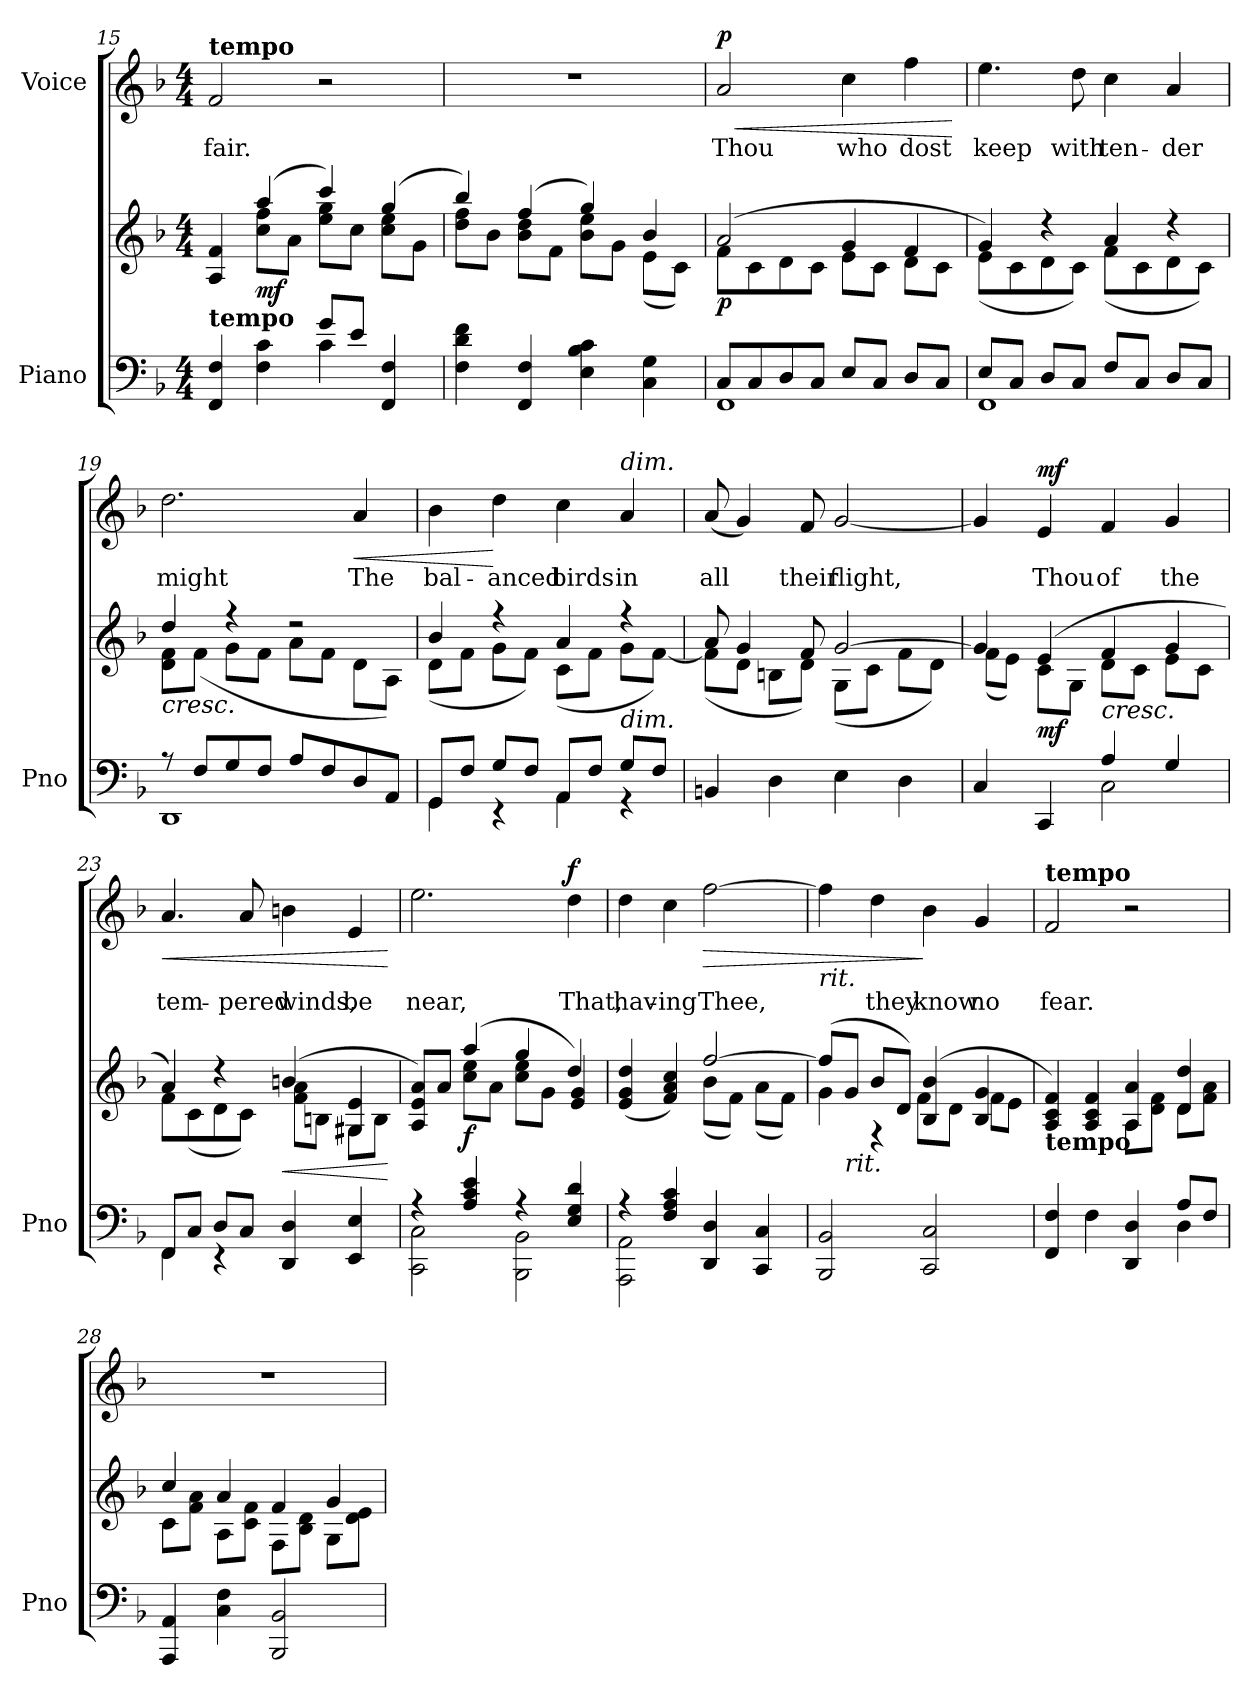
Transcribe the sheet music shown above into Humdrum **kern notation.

**kern	**kern	**dynam	**kern	**text	**dynam
*part2	*part2	*part2	*part1	*part1	*part1
*staff3	*staff2	*staff2/3	*staff1	*staff1	*staff1
*I"Piano	*	*	*I"Voice	*	*
*I'Pno	*	*	*	*	*
*clefF4	*clefG2	*	*clefG2	*	*
*k[b-]	*k[b-]	*	*k[b-]	*	*
*M4/4	*M4/4	*	*M4/4	*	*
=15	=15	=15	=15	=15	=15
*^	*^	*	*	*	*
!	!	!	!	!	!LO:TX:a:B:t=tempo	!	!
!	!	!LO:TX:b:B:t=tempo	!	!	!	!	!
!	!	!	!	!	!	!LO:LY:b	!
4FF/ 4F/	2ryy	4A/ 4f/	4ryy	.	2f/	fair.	.
!	!	!	!	!LO:DY:b	!	!	!
4F\ 4c\	.	(4aa/	8cc\ 8ff\L	mf	.	.	.
.	.	.	8a\J	.	.	.	.
8g/L	4c\	4ccc/)	8ee\ 8gg\L	.	2r	.	.
8e/J	.	.	8cc\J	.	.	.	.
4FF/ 4F/	4ryy	(4gg/	8cc\ 8ee\L	.	.	.	.
.	.	.	8g\J	.	.	.	.
*v	*v	*	*	*	*	*	*
!!LO:LB:g=z
=16	=16	=16	=16	=16	=16	=16
4F\ 4d\ 4f\	4bb-/)	8dd\ 8ff\L	.	1r	.	.
.	.	8b-\J	.	.	.	.
4FF/ 4F/	(4ff/	8b-\ 8dd\L	.	.	.	.
.	.	8f\J	.	.	.	.
4E\ 4B-\ 4c\	4gg/)	8b-\ 8ee\L	.	.	.	.
.	.	8g\J	.	.	.	.
4C\ 4G\	4b-/	(8e\L	.	.	.	.
.	.	8c\J)	.	.	.	.
=17	=17	=17	=17	=17	=17	=17
*^	*	*	*	*	*	*
!	!	!	!	!LO:DY:b	!	!LO:LY:b	!LO:HP:b
!	!	!	!	!	!	!	!LO:DY:n=1:a
8C/L	1FF	(2a/	8f\L	p	2a/	Thou	< p
8C/	.	.	8c\	.	.	.	.
8D/	.	.	8d\	.	.	.	.
8C/J	.	.	8c\J	.	.	.	.
!	!	!	!	!	!	!LO:LY:b	!
8E/L	.	4g/	8e\L	.	4cc\	who	.
8C/J	.	.	8c\J	.	.	.	.
!	!	!	!	!	!	!LO:LY:b	!
8D/L	.	4f/	8d\L	.	4ff\	dost	.
8C/J	.	.	8c\J	.	.	.	.
*v	*v	*	*	*	*	*	*
*	*v	*v	*	*	*	*
.	.	.	.	.	[
=18	=18	=18	=18	=18	=18
*^	*^	*	*	*	*
!	!	!	!	!	!	!LO:LY:b	!
8E/L	1FF	4g/)	(8e\L	.	4.ee\	keep	.
8C/J	.	.	8c\	.	.	.	.
8D/L	.	4r	8d\	.	.	.	.
!	!	!	!	!	!	!LO:LY:b	!
8C/J	.	.	8c\J)	.	8dd\	with	.
!	!	!	!	!	!	!LO:LY:b	!
8F/L	.	4a/	(8f\L	.	4cc\	ten-	.
8C/J	.	.	8c\	.	.	.	.
!	!	!	!	!	!	!LO:LY:b	!
8D/L	.	4r	8d\	.	4a/	-der	.
8C/J	.	.	8c\J)	.	.	.	.
!!LO:LB:g=z
=19	=19	=19	=19	=19	=19	=19	=19
!	!	!	!	!LO:HP:b	!	!LO:LY:b	!
8r	1DD	4dd/	8d\ 8f\L	<	2.dd\	might	.
8F/L	.	.	(8f\J	.	.	.	.
8G/	.	4r	8g\L	.	.	.	.
8F/J	.	.	8f\J	.	.	.	.
8A/L	.	2r	8a\L	.	.	.	.
8F/	.	.	8f\J	.	.	.	.
!	!	!	!	!	!	!LO:LY:b	!LO:HP:b
8D/	.	.	8d\L	.	4a/	The	<
8AA/J	.	.	8A\J)	.	.	.	.
=20	=20	=20	=20	=20	=20	=20	=20
!	!	!	!	!	!	!LO:LY:b	!
8GG/L	4GG\	4b-/	(8d\L	.	4b-\	bal-	.
8F/J	.	.	8f\J	.	.	.	.
!	!	!	!	!	!	!LO:LY:b	!
8G/L	4r	4r	8g\L	.	4dd\	-anced	[
8F/J	.	.	8f\J)	.	.	.	.
!	!	!	!	!	!	!LO:LY:b	!
8AA/L	4AA\	4a/	(8c\L	.	4cc\	birds	.
8F/J	.	.	8f\J	.	.	.	.
!	!	!	!	!	!LO:TX:a:i:t=dim.	!	!
!	!	!LO:TX:b:i:t=dim.	!	!	!	!	!
!	!	!	!	!	!	!LO:LY:b	!
8G/L	4r	4r	8g\L	.	4a/	in	.
8F/J	.	.	[8f\J)	.	.	.	.
*v	*v	*	*	*	*	*	*
=21	=21	=21	=21	=21	=21	=21
!	!	!	!	!	!LO:LY:b	!
4BBn/	8a/	(8f\L]	.	(8a/	all	.
.	4g/	8d\J	.	4g/)	.	.
4D\	.	8Bn\L	.	.	.	.
!	!	!	!	!	!LO:LY:b	!
.	8f/	8d\J)	.	8f/	their	.
!	!	!	!	!	!LO:LY:b	!
4E\	[2g/	(8G\L	.	[2g/	flight,	.
.	.	8c\J	.	.	.	.
4D\	.	8f\L	.	.	.	.
.	.	8d\J)	.	.	.	.
!!LO:PB:g=z
=22	=22	=22	=22	=22	=22	=22
*^	*	*	*	*	*	*
4C/	2ryy	4g/]	(8f\L	.	4g/]	.	.
.	.	.	8e\J)	.	.	.	.
!	!	!	!	!LO:DY:b	!	!LO:LY:b	!LO:DY:a
4CC/	.	(4e/	8c\L	mf	4e/	Thou	mf
.	.	.	8G\J	.	.	.	.
!	!	!LO:TX:b:i:t=cresc.	!	!	!	!	!
!	!	!	!	!	!	!LO:LY:b	!
4A/	2C\	4f/	8d\L	.	4f/	of	.
.	.	.	8c\J	.	.	.	.
!	!	!	!	!	!	!LO:LY:b	!
4G/	.	4g/	8e\L	.	4g/	the	.
.	.	.	8c\J	.	.	.	.
=23	=23	=23	=23	=23	=23	=23	=23
!	!	!	!	!	!	!LO:LY:b	!LO:HP:b
8FF/L	4FF\	4a/)	8f\L	.	4.a/	tem-	<
8C/J	.	.	(8c\	.	.	.	.
8D/L	4r	4r	8d\	.	.	.	.
!	!	!	!	!	!	!LO:LY:b	!
8C/J	.	.	8c\J)	.	8a/	-pered	.
!	!	!	!	!LO:HP:b	!	!LO:LY:b	!
4DD/ 4D/	2ryy	(4bn/	8f\ 8a\L	<	4bn\	winds,	.
.	.	.	8Bn\J	.	.	.	.
!	!	!	!	!	!	!LO:LY:b	!
4EE/ 4E/	.	4G#X/ 4e/	8G#\L	.	4e/	be	.
.	.	.	8B\J	.	.	.	.
*v	*v	*	*	*	*	*	*
*	*v	*v	*	*	*	*
.	.	[	.	.	[
=24	=24	=24	=24	=24	=24
*^	*^	*	*	*	*
!	!	!	!	!	!	!LO:LY:b	!
4r	2CC\ 2C\	8A/ 8e/ 8a/L)	4ryy	.	2.ee\	near,	.
.	.	8a/J	.	.	.	.	.
!	!	!	!	!LO:DY:b	!	!	!
4A/ 4c/ 4e/	.	(4aa/	8cc\ 8ee\L	f	.	.	.
.	.	.	8a\J	.	.	.	.
4r	2BBB-\ 2BB-\	4gg/	8cc\ 8ee\L	.	.	.	.
.	.	.	8g\J	.	.	.	.
!	!	!	!	!	!	!LO:LY:b	!LO:DY:a
4E/ 4G/ 4d/	.	4dd/)	4e/ 4g/	.	4dd\	That,	f
!!LO:LB:g=z
=25	=25	=25	=25	=25	=25	=25	=25
!	!	!	!	!	!	!LO:LY:b	!
4r	2AAA\ 2AA\	(<4e/ 4g/ 4dd/	2ryy	.	4dd\	hav-	.
!	!	!	!	!	!	!LO:LY:b	!
4F/ 4A/ 4c/	.	4f/ 4a/ 4cc/)	.	.	4cc\	-ing	.
!	!	!	!	!	!	!LO:LY:b	!LO:HP:b
4DD/ 4D/	2ryy	[2ff/	(8b-\L	.	[2ff\	Thee,	>
.	.	.	8f\J)	.	.	.	.
4CC/ 4C/	.	.	(8a\L	.	.	.	.
.	.	.	8f\J)	.	.	.	.
*v	*v	*	*	*	*	*	*
=26	=26	=26	=26	=26	=26	=26
!	!	!	!	!LO:TX:b:i:t=rit.	!	!
2BBB-/ 2BB-/	(8ff/L]	4g\	.	4ff\]	.	.
!	!LO:TX:b:i:t=rit.	!	!	!	!	!
.	8g/J	.	.	.	.	.
!	!	!	!	!	!LO:LY:b	!
.	8b-/L	4r	.	4dd\	they	.
.	8d/J)	.	[	.	.	.
!	!	!	!	!	!LO:LY:b	!
2CC/ 2C/	(4B-/ 4b-/	8f\L	.	4b-\	know	]
.	.	8d\J	.	.	.	.
!	!	!	!	!	!LO:LY:b	!
.	4B-/ 4g/	8f\L	.	4g/	no	.
.	.	8e\J	.	.	.	.
=27	=27	=27	=27	=27	=27	=27
*^	*	*	*	*	*	*
!	!	!	!	!	!LO:TX:a:B:t=tempo	!	!
!	!	!LO:TX:b:B:t=tempo	!	!	!	!	!
!	!	!	!	!	!	!LO:LY:b	!
4FF/ 4F/	2.ryy	4A/ 4c/ 4f/)	2ryy	.	2f/	fear.	.
4F\	.	4A/ 4c/ 4f/	.	.	.	.	.
4DD/ 4D/	.	4A/ 4a/	8A\L	.	2r	.	.
.	.	.	8d\ 8f\J	.	.	.	.
8A/L	4D\	4d/ 4dd/	8d\L	.	.	.	.
8F/J	.	.	8f\ 8a\J	.	.	.	.
*v	*v	*	*	*	*	*	*
!!LO:LB:g=z
=28	=28	=28	=28	=28	=28	=28
4AAA/ 4AA/	4cc/	8c\L	.	1r	.	.
.	.	8f\ 8a\J	.	.	.	.
4C\ 4F\	4a/	8A\L	.	.	.	.
.	.	8c\ 8f\J	.	.	.	.
2BBB-/ 2BB-/	4f/	8F\L	.	.	.	.
.	.	8B-\ 8d\J	.	.	.	.
.	4g/	8G\L	.	.	.	.
.	.	8d\ 8e\J	.	.	.	.
*	*v	*v	*	*	*	*
=	=	=	=	=	=
*-	*-	*-	*-	*-	*-
